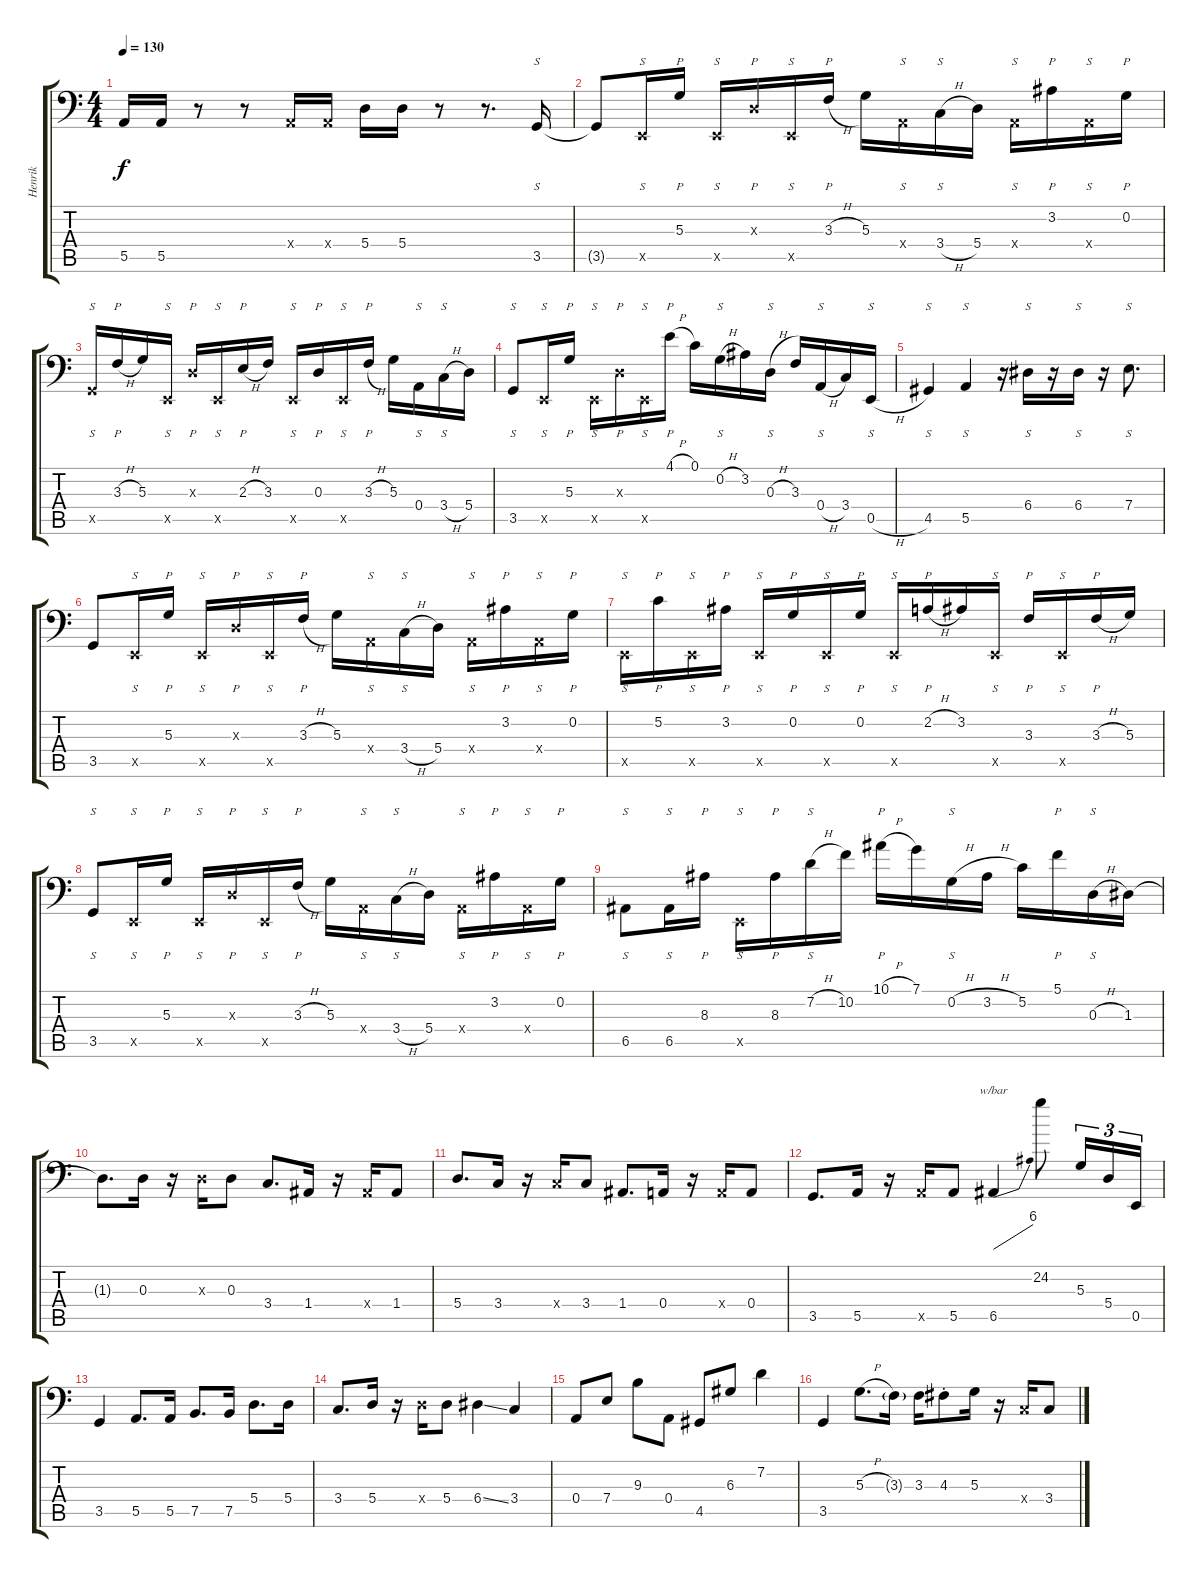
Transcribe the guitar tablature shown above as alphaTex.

\track ("Henrik" "Henrik") {instrument electricbassfinger}
\staff {score tabs}
\tuning (C3 G2 D2 A1 E1 B0) {hide}
\ts (4 4)
\tempo 130
\clef f4
\ks c
5.5.16{dy f} 5.5.16 r.8 r.8 0.4{x}.16 0.4{x}.16 5.4.16 5.4.16 r.8 r.8{d} 3.5.16{s} |
3.5{t}.8 0.5{x}.16{s} 5.3.16{p} 0.5{x}.16{s} 0.3{x}.16{p} 0.5{x}.16{s} 3.3{h}.16{p} 5.3.16 0.4{x}.16{s} 3.4{h}.16{s} 5.4.16 0.4{x}.16{s} 3.2.16{p} 0.4{x}.16{s} 0.2.16{p} |
3.5{x}.16{s} 3.3{h}.16{p} 5.3.16 0.5{x}.16{s} 0.3{x}.16{p} 0.5{x}.16{s} 2.3{h}.16{p} 3.3.16 0.5{x}.16{s} 0.3.16{p} 0.5{x}.16{s} 3.3{h}.16{p} 5.3.16 0.4.16{s} 3.4{h}.16{s} 5.4.16 |
3.5.8{s} 0.5{x}.16{s} 5.3.16{p} 0.5{x}.16{s} 0.3{x}.16{p} 0.5{x}.16{s} 4.1{h}.16{p} 0.1.16 0.2{h}.16{s} 3.2.16 0.3{h}.16{s} 3.3.16 0.4{h}.16{s} 3.4.16 0.5{h}.16{s} |
4.5.4{s} 5.5.4{s} r.16 6.4.16{s} r.16 6.4.16{s} r.16 7.4.8{s d} |
3.5.8 0.5{x}.16{s} 5.3.16{p} 0.5{x}.16{s} 0.3{x}.16{p} 0.5{x}.16{s} 3.3{h}.16{p} 5.3.16 0.4{x}.16{s} 3.4{h}.16{s} 5.4.16 0.4{x}.16{s} 3.2.16{p} 0.4{x}.16{s} 0.2.16{p} |
0.5{x}.16{s} 5.2.16{p} 0.5{x}.16{s} 3.2.16{p} 0.5{x}.16{s} 0.2.16{p} 0.5{x}.16{s} 0.2.16{p} 0.5{x}.16{s} 2.2{h}.16{p} 3.2.16 0.5{x}.16{s} 3.3.16{p} 0.5{x}.16{s} 3.3{h}.16{p} 5.3.16 |
3.5.8{s} 0.5{x}.16{s} 5.3.16{p} 0.5{x}.16{s} 0.3{x}.16{p} 0.5{x}.16{s} 3.3{h}.16{p} 5.3.16 0.4{x}.16{s} 3.4{h}.16{s} 5.4.16 0.4{x}.16{s} 3.2.16{p} 0.4{x}.16{s} 0.2.16{p} |
6.5.8{s} 6.5.16{s} 8.3.16{p} 0.5{x}.16{s} 8.3.16{p} 7.2{h}.16{s} 10.2.16 10.1{h}.16{p} 7.1.16 0.2{h}.16{s} 3.2{h}.16 5.2.16 5.1.16{p} 0.3{h}.16{s} 1.3.16 |
1.3{t}.8{d} 0.3.16 r.16 0.3{x}.16 0.3.8 3.4.8{d} 1.4.16 r.16 1.4{x}.16 1.4.8 |
5.4.8{d} 3.4.16 r.16 3.4{x}.16 3.4.8 1.4.8{d} 0.4.16 r.16 0.4{x}.16 0.4.8 |
3.5.8{d} 5.5.16 r.16 5.5{x}.16 5.5.8 6.5.4{tbe (dive default 0 0 60 24)} 24.2.8 5.3.16{tu (3 2)} 5.4.16{tu (3 2)} 0.5.16{tu (3 2)} |
3.5.4 5.5.8{d} 5.5.16 7.5.8{d} 7.5.16 5.4.8{d} 5.4.16 |
3.4.8{d} 5.4.16 r.16 5.4{x}.16 5.4.8 6.4{ss}.4 3.4.4 |
0.4.8 7.4.8 9.3.8 0.4.8 4.5.8 6.3.8 7.2.4 |
3.5.4 5.3{h}.8{d} 3.3{g}.16 3.3.16 4.3{st}.8 5.3.16 r.16 3.4{x}.16 3.4.8
